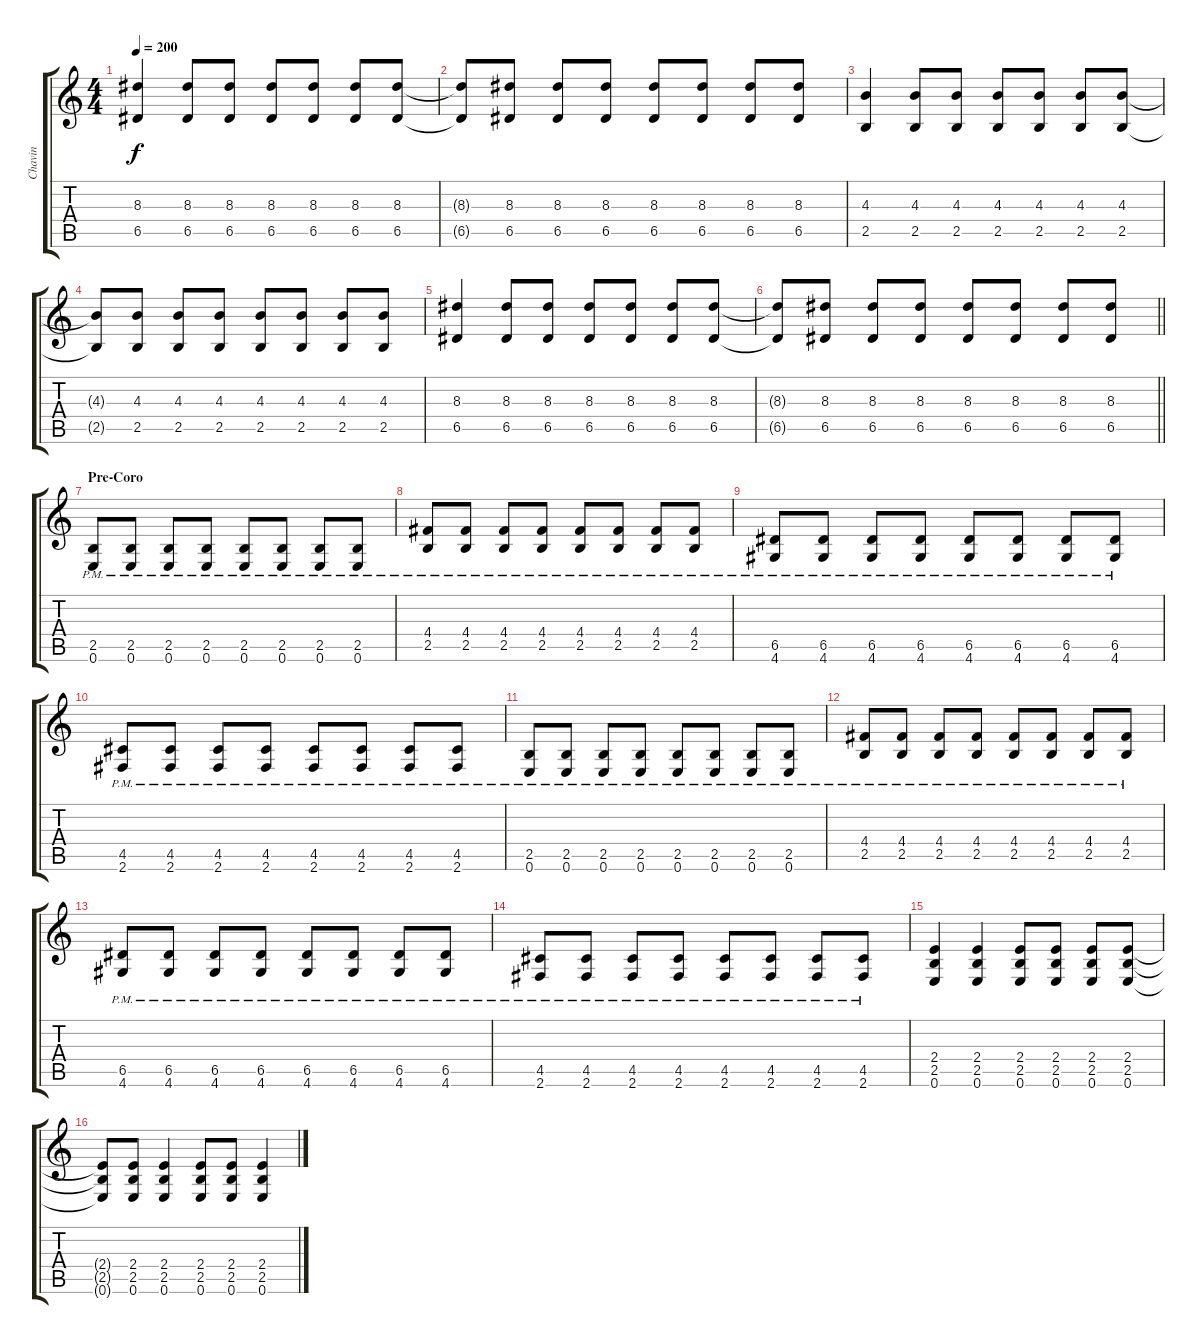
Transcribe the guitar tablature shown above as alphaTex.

\track ("Chavin" "Chavin") {instrument overdrivenguitar}
\staff {score tabs}
\tuning (E4 B3 G3 D3 A2 E2) {hide}
\ts (4 4)
\tempo 200
\clef g2
\ks c
(8.3 6.5).4{dy f} (8.3 6.5).8 (8.3 6.5).8 (8.3 6.5).8 (8.3 6.5).8 (8.3 6.5).8 (8.3 6.5).8 |
(8.3{t} 6.5{t}).8 (8.3 6.5).8 (8.3 6.5).8 (8.3 6.5).8 (8.3 6.5).8 (8.3 6.5).8 (8.3 6.5).8 (8.3 6.5).8 |
(4.3 2.5).4 (4.3 2.5).8 (4.3 2.5).8 (4.3 2.5).8 (4.3 2.5).8 (4.3 2.5).8 (4.3 2.5).8 |
(4.3{t} 2.5{t}).8 (4.3 2.5).8 (4.3 2.5).8 (4.3 2.5).8 (4.3 2.5).8 (4.3 2.5).8 (4.3 2.5).8 (4.3 2.5).8 |
(8.3 6.5).4 (8.3 6.5).8 (8.3 6.5).8 (8.3 6.5).8 (8.3 6.5).8 (8.3 6.5).8 (8.3 6.5).8 |
\barLineRight lightlight
(8.3{t} 6.5{t}).8 (8.3 6.5).8 (8.3 6.5).8 (8.3 6.5).8 (8.3 6.5).8 (8.3 6.5).8 (8.3 6.5).8 (8.3 6.5).8 |
\section ("" "Pre-Coro")
(2.5{pm} 0.6{pm}).8 (2.5{pm} 0.6{pm}).8 (2.5{pm} 0.6{pm}).8 (2.5{pm} 0.6{pm}).8 (2.5{pm} 0.6{pm}).8 (2.5{pm} 0.6{pm}).8 (2.5{pm} 0.6{pm}).8 (2.5{pm} 0.6{pm}).8 |
(4.4{pm} 2.5{pm}).8 (4.4{pm} 2.5{pm}).8 (4.4{pm} 2.5{pm}).8 (4.4{pm} 2.5{pm}).8 (4.4{pm} 2.5{pm}).8 (4.4{pm} 2.5{pm}).8 (4.4{pm} 2.5{pm}).8 (4.4{pm} 2.5{pm}).8 |
(6.5{pm} 4.6{pm}).8 (6.5{pm} 4.6{pm}).8 (6.5{pm} 4.6{pm}).8 (6.5{pm} 4.6{pm}).8 (6.5{pm} 4.6{pm}).8 (6.5{pm} 4.6{pm}).8 (6.5{pm} 4.6{pm}).8 (6.5{pm} 4.6{pm}).8 |
(4.5{pm} 2.6{pm}).8 (4.5{pm} 2.6{pm}).8 (4.5{pm} 2.6{pm}).8 (4.5{pm} 2.6{pm}).8 (4.5{pm} 2.6{pm}).8 (4.5{pm} 2.6{pm}).8 (4.5{pm} 2.6{pm}).8 (4.5{pm} 2.6{pm}).8 |
(2.5{pm} 0.6{pm}).8 (2.5{pm} 0.6{pm}).8 (2.5{pm} 0.6{pm}).8 (2.5{pm} 0.6{pm}).8 (2.5{pm} 0.6{pm}).8 (2.5{pm} 0.6{pm}).8 (2.5{pm} 0.6{pm}).8 (2.5{pm} 0.6{pm}).8 |
(4.4{pm} 2.5{pm}).8 (4.4{pm} 2.5{pm}).8 (4.4{pm} 2.5{pm}).8 (4.4{pm} 2.5{pm}).8 (4.4{pm} 2.5{pm}).8 (4.4{pm} 2.5{pm}).8 (4.4{pm} 2.5{pm}).8 (4.4{pm} 2.5{pm}).8 |
(6.5{pm} 4.6{pm}).8 (6.5{pm} 4.6{pm}).8 (6.5{pm} 4.6{pm}).8 (6.5{pm} 4.6{pm}).8 (6.5{pm} 4.6{pm}).8 (6.5{pm} 4.6{pm}).8 (6.5{pm} 4.6{pm}).8 (6.5{pm} 4.6{pm}).8 |
(4.5{pm} 2.6{pm}).8 (4.5{pm} 2.6{pm}).8 (4.5{pm} 2.6{pm}).8 (4.5{pm} 2.6{pm}).8 (4.5{pm} 2.6{pm}).8 (4.5{pm} 2.6{pm}).8 (4.5{pm} 2.6{pm}).8 (4.5{pm} 2.6{pm}).8 |
(2.4 2.5 0.6).4 (2.4 2.5 0.6).4 (2.4 2.5 0.6).8 (2.4 2.5 0.6).8 (2.4 2.5 0.6).8 (2.4 2.5 0.6).8 |
(2.4{t} 2.5{t} 0.6{t}).8 (2.4 2.5 0.6).8 (2.4 2.5 0.6).4 (2.4 2.5 0.6).8 (2.4 2.5 0.6).8 (2.4 2.5 0.6).4
